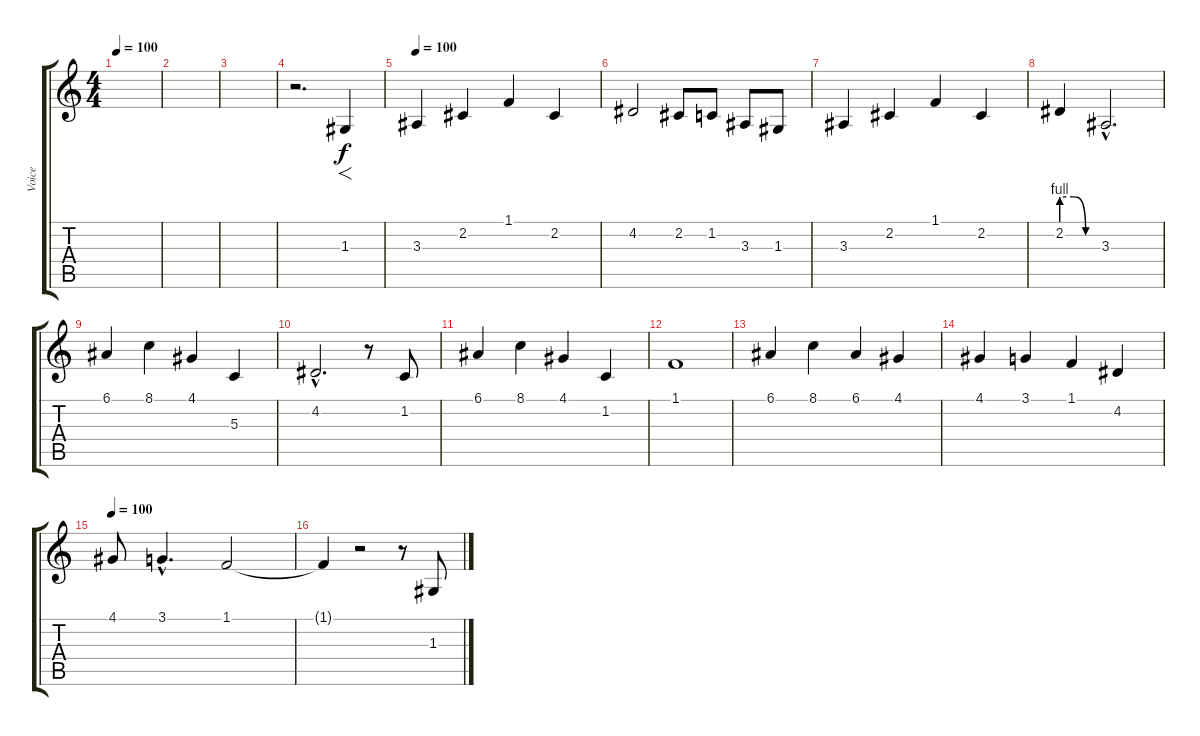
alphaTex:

\track ("Voice" "Voice") {instrument lead6voice}
\staff {score tabs}
\tuning (E4 B3 G3 D3 A2 E2) {hide}
\ts (4 4)
\tempo 100
\clef g2
\ks c
|
|
|
r.2{d} 1.3.4{f} |
\tempo 100
3.3.4 2.2.4 1.1.4 2.2.4 |
4.2.2 2.2.8 1.2.8 3.3.8 1.3.8 |
3.3.4 2.2.4 1.1.4 2.2.4 |
2.2{be (custom 0 4 20 4 40 0 60 0)}.4 3.3{hac}.2{d} |
6.1.4 8.1.4 4.1.4 5.3.4 |
4.2{hac}.2{d} r.8 1.2.8 |
6.1.4 8.1.4 4.1.4 1.2.4 |
1.1.1 |
6.1.4 8.1.4 6.1.4 4.1.4 |
4.1.4 3.1.4 1.1.4 4.2.4 |
\tempo 100
4.1.8 3.1{hac}.4{d} 1.1.2 |
1.1{t}.4 r.2 r.8 1.3.8
